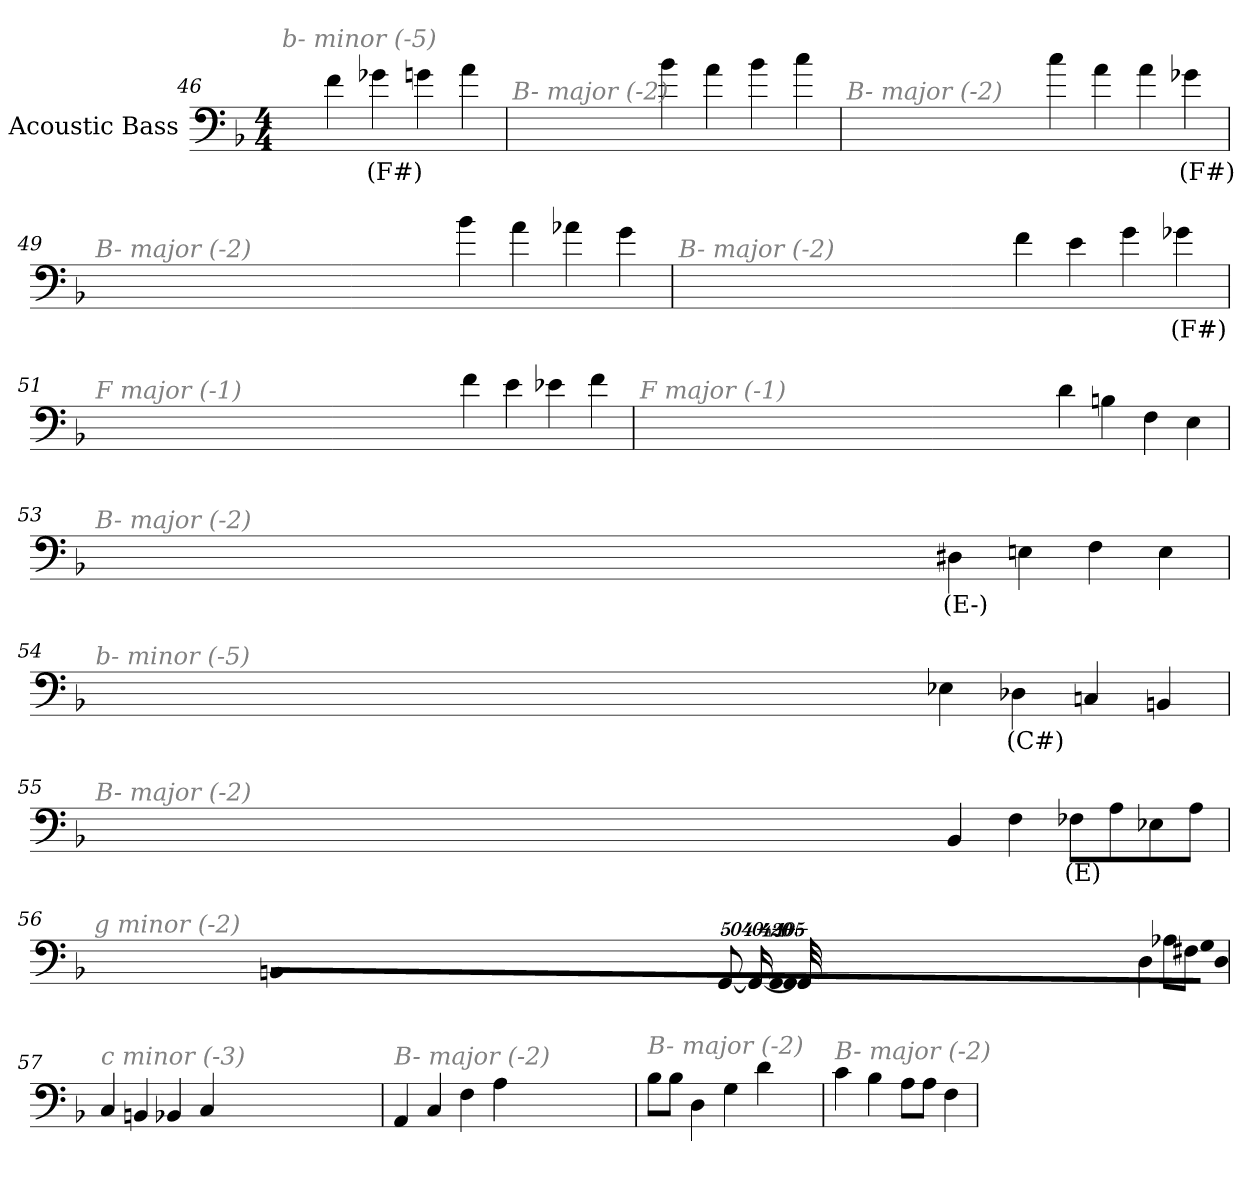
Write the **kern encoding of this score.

**kern	**text
*part1	*part1
*staff1	*staff1
*I"Acoustic Bass	*
*clefF4	*
*ITrd7c12	*
*k[b-]	*
*F:	*
*M4/4	*
=46	=46
!LO:TX:i:color=#808080:t=b- minor (-5)	!
4F	.
4G-Xi	(F#)
4G	.
4A	.
=47	=47
!LO:TX:i:color=#808080:t=B- major (-2)	!
4B-	.
4A	.
4B-	.
4c	.
=48	=48
!LO:TX:i:color=#808080:t=B- major (-2)	!
4c	.
4A	.
4A	.
4G-Xi	(F#)
=49	=49
!LO:TX:i:color=#808080:t=B- major (-2)	!
4B-	.
4A	.
4A-X	.
4G	.
=50	=50
!LO:TX:i:color=#808080:t=B- major (-2)	!
4F	.
4E	.
4G	.
4G-Xi	(F#)
=51	=51
!LO:TX:i:color=#808080:t=F major (-1)	!
4F	.
4E	.
4E-X	.
4F	.
=52	=52
!LO:TX:i:color=#808080:t=F major (-1)	!
4D	.
4BBn	.
4FF	.
4EE	.
=53	=53
!LO:TX:i:color=#808080:t=B- major (-2)	!
4DD#Xj	(E-)
4EEn	.
4FF	.
4EE	.
=54	=54
!LO:TX:i:color=#808080:t=b- minor (-5)	!
4EE-X	.
4DD-Xi	(C#)
4CCn	.
4BBBn	.
=55	=55
!LO:TX:i:color=#808080:t=B- major (-2)	!
4BBB-	.
4FF	.
8FF-XiL	(E)
8AA	.
8EE-X	.
8AAJ	.
=56	=56
!LO:TX:i:color=#808080:t=g minor (-2)	!
4DD	.
8AA-XL	.
8FF#XJ	.
!LO:N:vis=8	!
40320%3347GGL	.
!LO:N:vis=8	!
40320%3347DD	.
!LO:N:vis=8	!
40320%3347BBBnJ	.
!LO:N:vis=1024	!
[13440%13GGG	.
8GGG_	.
16GGG_	.
32GGG_	.
!LO:N:vis=1024%31	!
13440%407GGG]	.
=57	=57
!LO:TX:i:color=#808080:t=c minor (-3)	!
4CC	.
4BBBn	.
4BBB-X	.
4CC	.
=58	=58
!LO:TX:i:color=#808080:t=B- major (-2)	!
4AAA	.
4CC	.
4FF	.
4AA	.
=59	=59
!LO:TX:i:color=#808080:t=B- major (-2)	!
8BB-L	.
8BB-J	.
4DD	.
4GG	.
4D	.
=60	=60
!LO:TX:i:color=#808080:t=B- major (-2)	!
4C	.
4BB-	.
8AAL	.
8AAJ	.
4FF	.
=	=
*-	*-
